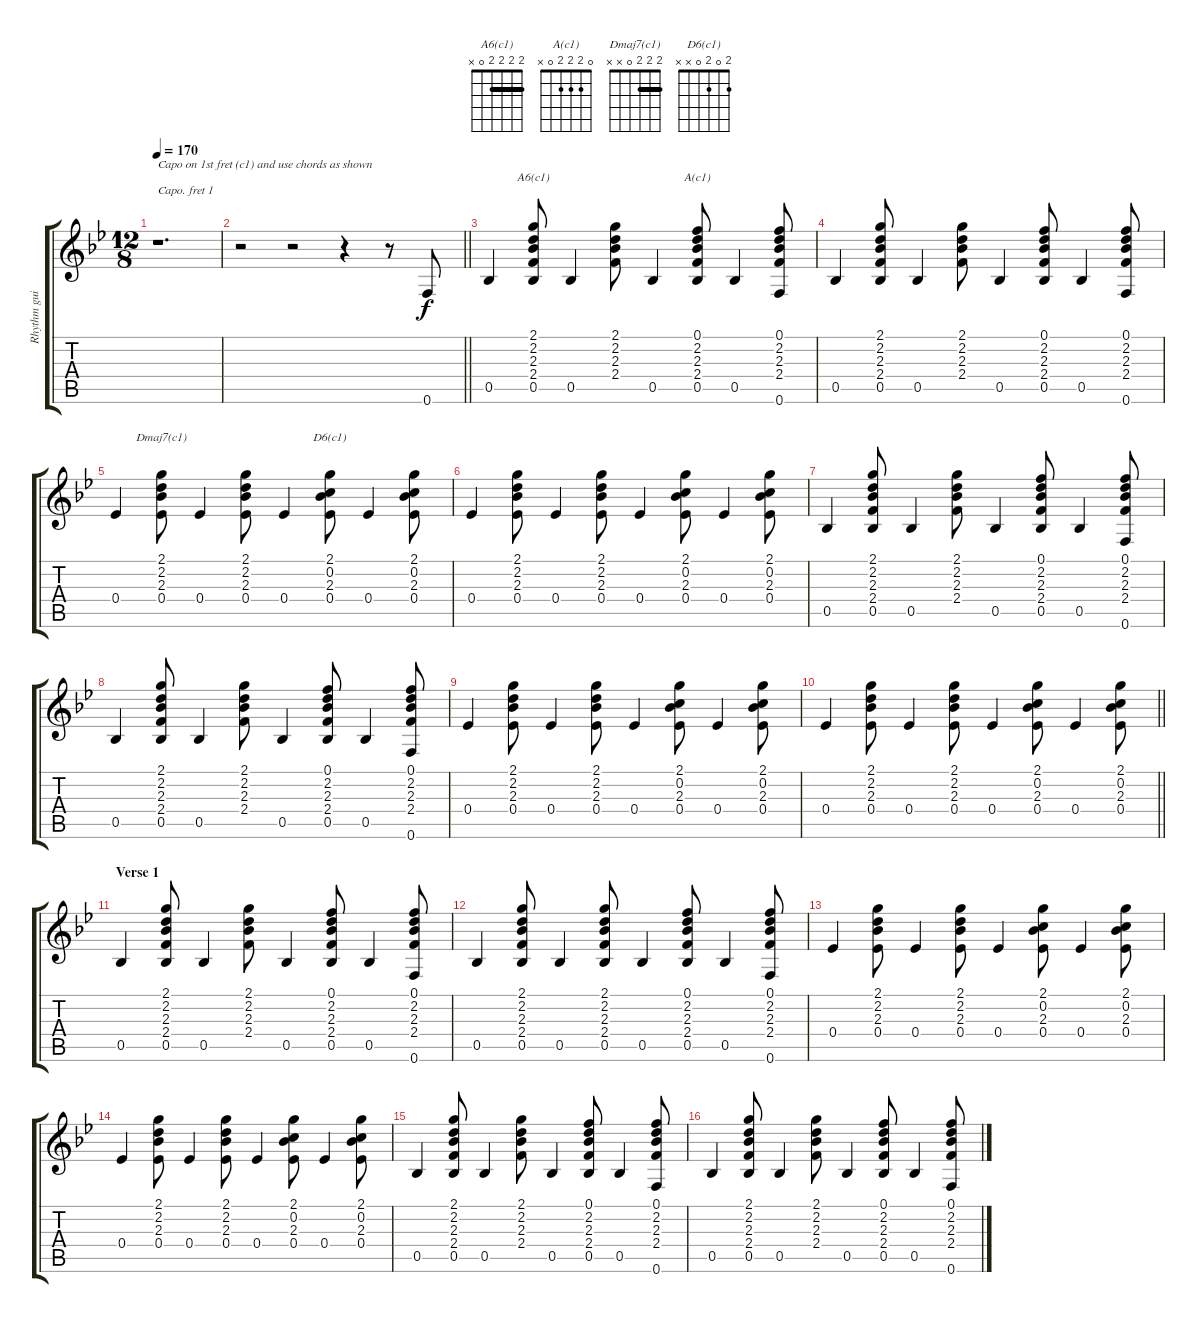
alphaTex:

\track ("Rhythm guitar (capo 1st fret)" "Rhythm gui") {instrument acousticguitarsteel}
\staff {score tabs}
\capo 1
\tuning (E4 B3 G3 D3 A2 E2) {hide}
\chord ("A6(c1)" 2 2 2 2 0 x) {barre 2}
\chord ("A(c1)" 0 2 2 2 0 x)
\chord ("Dmaj7(c1)" 2 2 2 0 x x) {barre 2}
\chord ("D6(c1)" 2 0 2 0 x x)
\ts (12 8)
\tempo 170
\clef g2
\ks bb
r.1{d txt "Capo on 1st fret (c1) and use chords as shown" dy f instrument acousticguitarsteel} |
\barLineRight lightlight
r.2 r.2 r.4 r.8 0.6.8 |
0.5.4 (2.1 2.2 2.3 2.4 0.5).8{ch "A6(c1)"} 0.5.4 (2.1 2.2 2.3 2.4).8 0.5.4 (0.1 2.2 2.3 2.4 0.5).8{ch "A(c1)"} 0.5.4 (0.1 2.2 2.3 2.4 0.6).8 |
0.5.4 (2.1 2.2 2.3 2.4 0.5).8 0.5.4 (2.1 2.2 2.3 2.4).8 0.5.4 (0.1 2.2 2.3 2.4 0.5).8 0.5.4 (0.1 2.2 2.3 2.4 0.6).8 |
0.4.4 (2.1 2.2 2.3 0.4).8{ch "Dmaj7(c1)"} 0.4.4 (2.1 2.2 2.3 0.4).8 0.4.4 (2.1 0.2 2.3 0.4).8{ch "D6(c1)"} 0.4.4 (2.1 0.2 2.3 0.4).8 |
0.4.4 (2.1 2.2 2.3 0.4).8 0.4.4 (2.1 2.2 2.3 0.4).8 0.4.4 (2.1 0.2 2.3 0.4).8 0.4.4 (2.1 0.2 2.3 0.4).8 |
0.5.4 (2.1 2.2 2.3 2.4 0.5).8 0.5.4 (2.1 2.2 2.3 2.4).8 0.5.4 (0.1 2.2 2.3 2.4 0.5).8 0.5.4 (0.1 2.2 2.3 2.4 0.6).8 |
0.5.4 (2.1 2.2 2.3 2.4 0.5).8 0.5.4 (2.1 2.2 2.3 2.4).8 0.5.4 (0.1 2.2 2.3 2.4 0.5).8 0.5.4 (0.1 2.2 2.3 2.4 0.6).8 |
0.4.4 (2.1 2.2 2.3 0.4).8 0.4.4 (2.1 2.2 2.3 0.4).8 0.4.4 (2.1 0.2 2.3 0.4).8 0.4.4 (2.1 0.2 2.3 0.4).8 |
\barLineRight lightlight
0.4.4 (2.1 2.2 2.3 0.4).8 0.4.4 (2.1 2.2 2.3 0.4).8 0.4.4 (2.1 0.2 2.3 0.4).8 0.4.4 (2.1 0.2 2.3 0.4).8 |
\section ("" "Verse 1")
0.5.4 (2.1 2.2 2.3 2.4 0.5).8 0.5.4 (2.1 2.2 2.3 2.4).8 0.5.4 (0.1 2.2 2.3 2.4 0.5).8 0.5.4 (0.1 2.2 2.3 2.4 0.6).8 |
0.5.4 (2.1 2.2 2.3 2.4 0.5).8 0.5.4 (2.1 2.2 2.3 2.4 0.5).8 0.5.4 (0.1 2.2 2.3 2.4 0.5).8 0.5.4 (0.1 2.2 2.3 2.4 0.6).8 |
0.4.4 (2.1 2.2 2.3 0.4).8 0.4.4 (2.1 2.2 2.3 0.4).8 0.4.4 (2.1 0.2 2.3 0.4).8 0.4.4 (2.1 0.2 2.3 0.4).8 |
0.4.4 (2.1 2.2 2.3 0.4).8 0.4.4 (2.1 2.2 2.3 0.4).8 0.4.4 (2.1 0.2 2.3 0.4).8 0.4.4 (2.1 0.2 2.3 0.4).8 |
0.5.4 (2.1 2.2 2.3 2.4 0.5).8 0.5.4 (2.1 2.2 2.3 2.4).8 0.5.4 (0.1 2.2 2.3 2.4 0.5).8 0.5.4 (0.1 2.2 2.3 2.4 0.6).8 |
0.5.4 (2.1 2.2 2.3 2.4 0.5).8 0.5.4 (2.1 2.2 2.3 2.4).8 0.5.4 (0.1 2.2 2.3 2.4 0.5).8 0.5.4 (0.1 2.2 2.3 2.4 0.6).8
